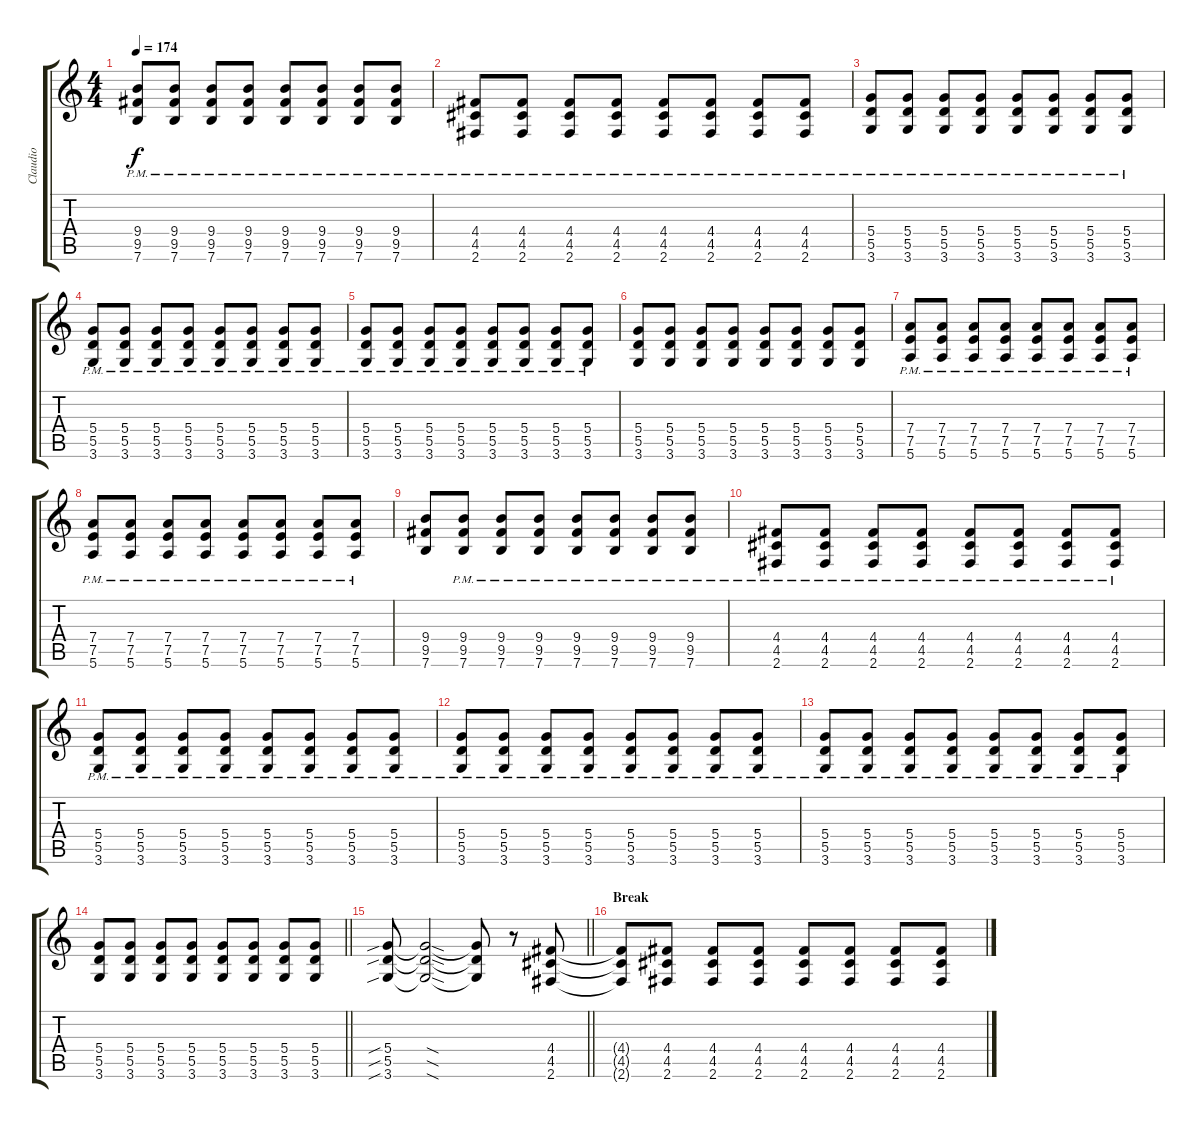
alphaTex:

\track ("Claudio" "Claudio") {instrument overdrivenguitar}
\staff {score tabs}
\tuning (E4 B3 G3 D3 A2 E2) {hide}
\ts (4 4)
\tempo 174
\clef g2
\ks c
(9.4{pm} 9.5{pm} 7.6{pm}).8{dy f} (9.4{pm} 9.5{pm} 7.6{pm}).8 (9.4{pm} 9.5{pm} 7.6{pm}).8 (9.4{pm} 9.5{pm} 7.6{pm}).8 (9.4{pm} 9.5{pm} 7.6{pm}).8 (9.4{pm} 9.5{pm} 7.6{pm}).8 (9.4{pm} 9.5{pm} 7.6{pm}).8 (9.4{pm} 9.5{pm} 7.6{pm}).8 |
(4.4{pm} 4.5{pm} 2.6{pm}).8 (4.4{pm} 4.5{pm} 2.6{pm}).8 (4.4{pm} 4.5{pm} 2.6{pm}).8 (4.4{pm} 4.5{pm} 2.6{pm}).8 (4.4{pm} 4.5{pm} 2.6{pm}).8 (4.4{pm} 4.5{pm} 2.6{pm}).8 (4.4{pm} 4.5{pm} 2.6{pm}).8 (4.4{pm} 4.5{pm} 2.6{pm}).8 |
(5.4{pm} 5.5{pm} 3.6{pm}).8 (5.4{pm} 5.5{pm} 3.6{pm}).8 (5.4{pm} 5.5{pm} 3.6{pm}).8 (5.4{pm} 5.5{pm} 3.6{pm}).8 (5.4{pm} 5.5{pm} 3.6{pm}).8 (5.4{pm} 5.5{pm} 3.6{pm}).8 (5.4{pm} 5.5{pm} 3.6{pm}).8 (5.4{pm} 5.5{pm} 3.6{pm}).8 |
(5.4{pm} 5.5{pm} 3.6{pm}).8 (5.4{pm} 5.5{pm} 3.6{pm}).8 (5.4{pm} 5.5{pm} 3.6{pm}).8 (5.4{pm} 5.5{pm} 3.6{pm}).8 (5.4{pm} 5.5{pm} 3.6{pm}).8 (5.4{pm} 5.5{pm} 3.6{pm}).8 (5.4{pm} 5.5{pm} 3.6{pm}).8 (5.4{pm} 5.5{pm} 3.6{pm}).8 |
(5.4{pm} 5.5{pm} 3.6{pm}).8 (5.4{pm} 5.5{pm} 3.6{pm}).8 (5.4{pm} 5.5{pm} 3.6{pm}).8 (5.4{pm} 5.5{pm} 3.6{pm}).8 (5.4{pm} 5.5{pm} 3.6{pm}).8 (5.4{pm} 5.5{pm} 3.6{pm}).8 (5.4{pm} 5.5{pm} 3.6{pm}).8 (5.4{pm} 5.5{pm} 3.6{pm}).8 |
(5.4 5.5 3.6).8 (5.4 5.5 3.6).8 (5.4 5.5 3.6).8 (5.4 5.5 3.6).8 (5.4 5.5 3.6).8 (5.4 5.5 3.6).8 (5.4 5.5 3.6).8 (5.4 5.5 3.6).8 |
(7.4{pm} 7.5{pm} 5.6{pm}).8 (7.4{pm} 7.5{pm} 5.6{pm}).8 (7.4{pm} 7.5{pm} 5.6{pm}).8 (7.4{pm} 7.5{pm} 5.6{pm}).8 (7.4{pm} 7.5{pm} 5.6{pm}).8 (7.4{pm} 7.5{pm} 5.6{pm}).8 (7.4{pm} 7.5{pm} 5.6{pm}).8 (7.4{pm} 7.5{pm} 5.6{pm}).8 |
(7.4{pm} 7.5{pm} 5.6{pm}).8 (7.4{pm} 7.5{pm} 5.6{pm}).8 (7.4{pm} 7.5{pm} 5.6{pm}).8 (7.4{pm} 7.5{pm} 5.6{pm}).8 (7.4{pm} 7.5{pm} 5.6{pm}).8 (7.4{pm} 7.5{pm} 5.6{pm}).8 (7.4{pm} 7.5{pm} 5.6{pm}).8 (7.4{pm} 7.5{pm} 5.6{pm}).8 |
(9.4 9.5 7.6).8 (9.4{pm} 9.5{pm} 7.6{pm}).8 (9.4{pm} 9.5{pm} 7.6{pm}).8 (9.4{pm} 9.5{pm} 7.6{pm}).8 (9.4{pm} 9.5{pm} 7.6{pm}).8 (9.4{pm} 9.5{pm} 7.6{pm}).8 (9.4{pm} 9.5{pm} 7.6{pm}).8 (9.4{pm} 9.5{pm} 7.6{pm}).8 |
(4.4{pm} 4.5{pm} 2.6{pm}).8 (4.4{pm} 4.5{pm} 2.6{pm}).8 (4.4{pm} 4.5{pm} 2.6{pm}).8 (4.4{pm} 4.5{pm} 2.6{pm}).8 (4.4{pm} 4.5{pm} 2.6{pm}).8 (4.4{pm} 4.5{pm} 2.6{pm}).8 (4.4{pm} 4.5{pm} 2.6{pm}).8 (4.4{pm} 4.5{pm} 2.6{pm}).8 |
(5.4{pm} 5.5{pm} 3.6{pm}).8 (5.4{pm} 5.5{pm} 3.6{pm}).8 (5.4{pm} 5.5{pm} 3.6{pm}).8 (5.4{pm} 5.5{pm} 3.6{pm}).8 (5.4{pm} 5.5{pm} 3.6{pm}).8 (5.4{pm} 5.5{pm} 3.6{pm}).8 (5.4{pm} 5.5{pm} 3.6{pm}).8 (5.4{pm} 5.5{pm} 3.6{pm}).8 |
(5.4{pm} 5.5{pm} 3.6{pm}).8 (5.4{pm} 5.5{pm} 3.6{pm}).8 (5.4{pm} 5.5{pm} 3.6{pm}).8 (5.4{pm} 5.5{pm} 3.6{pm}).8 (5.4{pm} 5.5{pm} 3.6{pm}).8 (5.4{pm} 5.5{pm} 3.6{pm}).8 (5.4{pm} 5.5{pm} 3.6{pm}).8 (5.4{pm} 5.5{pm} 3.6{pm}).8 |
(5.4{pm} 5.5{pm} 3.6{pm}).8 (5.4{pm} 5.5{pm} 3.6{pm}).8 (5.4{pm} 5.5{pm} 3.6{pm}).8 (5.4{pm} 5.5{pm} 3.6{pm}).8 (5.4{pm} 5.5{pm} 3.6{pm}).8 (5.4{pm} 5.5{pm} 3.6{pm}).8 (5.4{pm} 5.5{pm} 3.6{pm}).8 (5.4{pm} 5.5{pm} 3.6{pm}).8 |
\barLineRight lightlight
(5.4 5.5 3.6).8 (5.4 5.5 3.6).8 (5.4 5.5 3.6).8 (5.4 5.5 3.6).8 (5.4 5.5 3.6).8 (5.4 5.5 3.6).8 (5.4 5.5 3.6).8 (5.4 5.5 3.6).8 |
\barLineRight lightlight
(5.4{sib} 5.5{sib} 3.6{sib}).8 (5.4{sod t} 5.5{sod t} 3.6{sod t}).2 (5.4{t} 5.5{t} 3.6{t}).8 r.8 (4.4 4.5 2.6).8 |
\section ("" "Break")
(4.4{t} 4.5{t} 2.6{t}).8 (4.4 4.5 2.6).8 (4.4 4.5 2.6).8 (4.4 4.5 2.6).8 (4.4 4.5 2.6).8 (4.4 4.5 2.6).8 (4.4 4.5 2.6).8 (4.4 4.5 2.6).8
